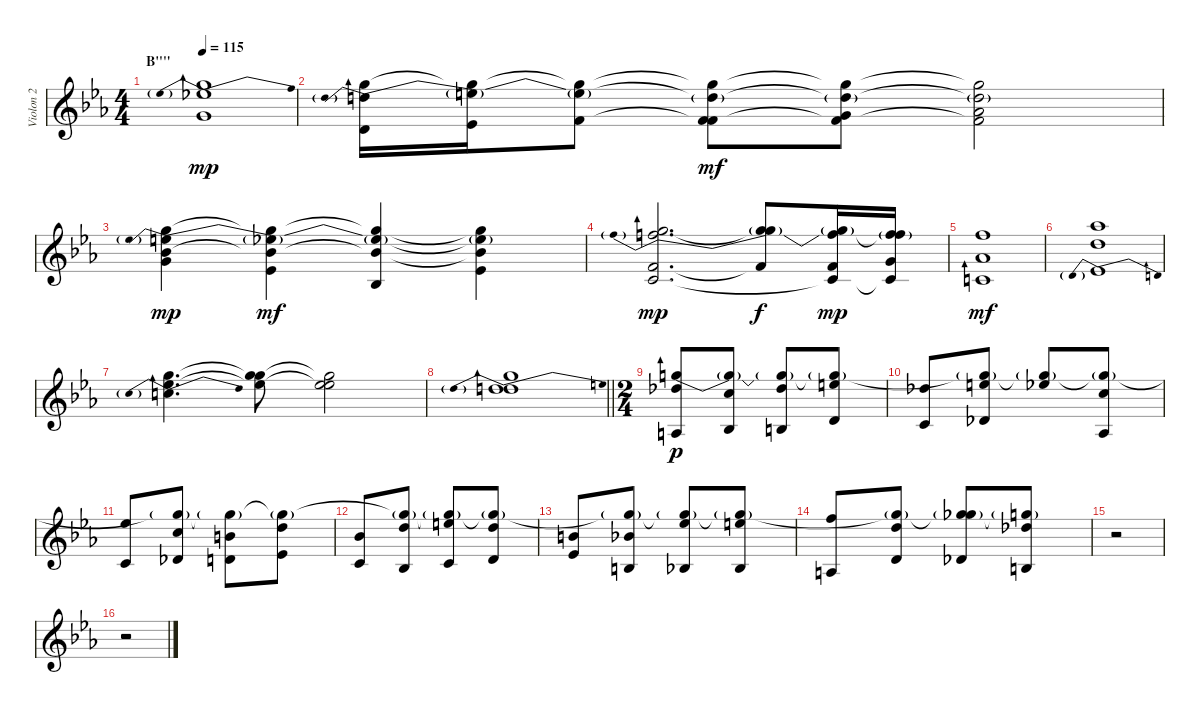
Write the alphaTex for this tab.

\track ("Violon 2" "Violon 2") {instrument stringensemble1}
\staff {score}
\tuning (E4 B3 G3 D3 A2 E2) {hide}
\ts (4 4)
\section ("" "B''''")
\tempo 115
\clef g2
\ks cminor
(15.1 8.2 25.4{be (prebendbend 0 1 60 4)}).1{dy mp} |
(15.1 3.2 24.4{be (prebendbend 0 1 60 4)}).16 (15.1{t} 4.2 24.4{t}).16 (15.1{t} 6.2 24.4{t}).8 (15.1{t} 6.2{t} 10.3 24.4{t}).8{dy mf} (15.1{t} 6.2{t} 12.3 24.4{t}).8 (15.1{t} 6.2{t} 13.3 24.4{t}).2 |
(15.1 11.2 12.3 25.4{be (prebendrelease 0 2 60 0)}).4{dy mp} (15.1{t} 11.2{t} 8.3 25.4{t}).4{dy mf} (15.1{t} 11.2{t} 3.3 25.4{t}).4 (15.1{t} 11.2{t} 8.3 25.4{t}).4 |
(15.1 6.2 5.3 27.4{be (prebendbend 0 1 60 4)}).2{d dy mp} (15.1{t} 6.2{t} 27.4{t}).8{dy f} (13.1 6.2 5.3{t} 27.4{t}).16{dy mp} (13.1 8.2 5.3{t} 27.4{t}).16 |
(13.1 9.2 5.3{be (custom 0 1 15 2 31 0 60 4)}).1{dy mf} |
(16.1 15.2 7.3{be (prebendrelease 0 2 60 1)}).1 |
(15.1 16.2 17.3{be (prebendbend 0 1 60 4)}).4{d} (15.1{t} 16.2{t} 24.3).8 (15.1{t} 16.2{t} 20.3).2 |
\barLineRight lightlight
(15.1 15.2 19.3{be (prebendbend 0 1 60 4)}).1 |
\ts (2 4)
(15.1{be (custom 0 1 3 2 5 3 8 1 11 3 15 2 19 2 21 1 23 1 25 2 28 3 31 1 35 1 37 2 42 2 45 1 47 4 54 3 57 0 60 0)} 14.2 2.3).8{dy p volume 12} (15.1{t} 13.2 3.3).8 (15.1{t} 14.2 4.3).8 (15.1{t} 17.2 7.3).8 |
(14.2 5.3).8 (15.1{t} 17.2 6.3).8 (15.1{t} 16.2).8 (15.1{t} 13.2 1.3).8 |
(16.2 5.3).8 (15.1{t} 13.2 6.3).8 (15.1{t} 12.2 7.3).8 (15.1{t} 15.2 8.3).8 |
(11.2 5.3).8 (15.1{t} 15.2 3.3).8 (15.1{t} 17.2 5.3).8 (15.1{t} 15.2 7.3).8 |
(12.2 8.3).8 (15.1{t} 11.2 4.3).8 (15.1{t} 16.2 3.3).8 (15.1{t} 17.2 3.3).8 |
(18.2 2.3).8 (15.1{t} 15.2 7.3).8 (15.1{t} 19.2 6.3).8 (15.1{t} 14.2 4.3).8 |
r.2 |
r.2
